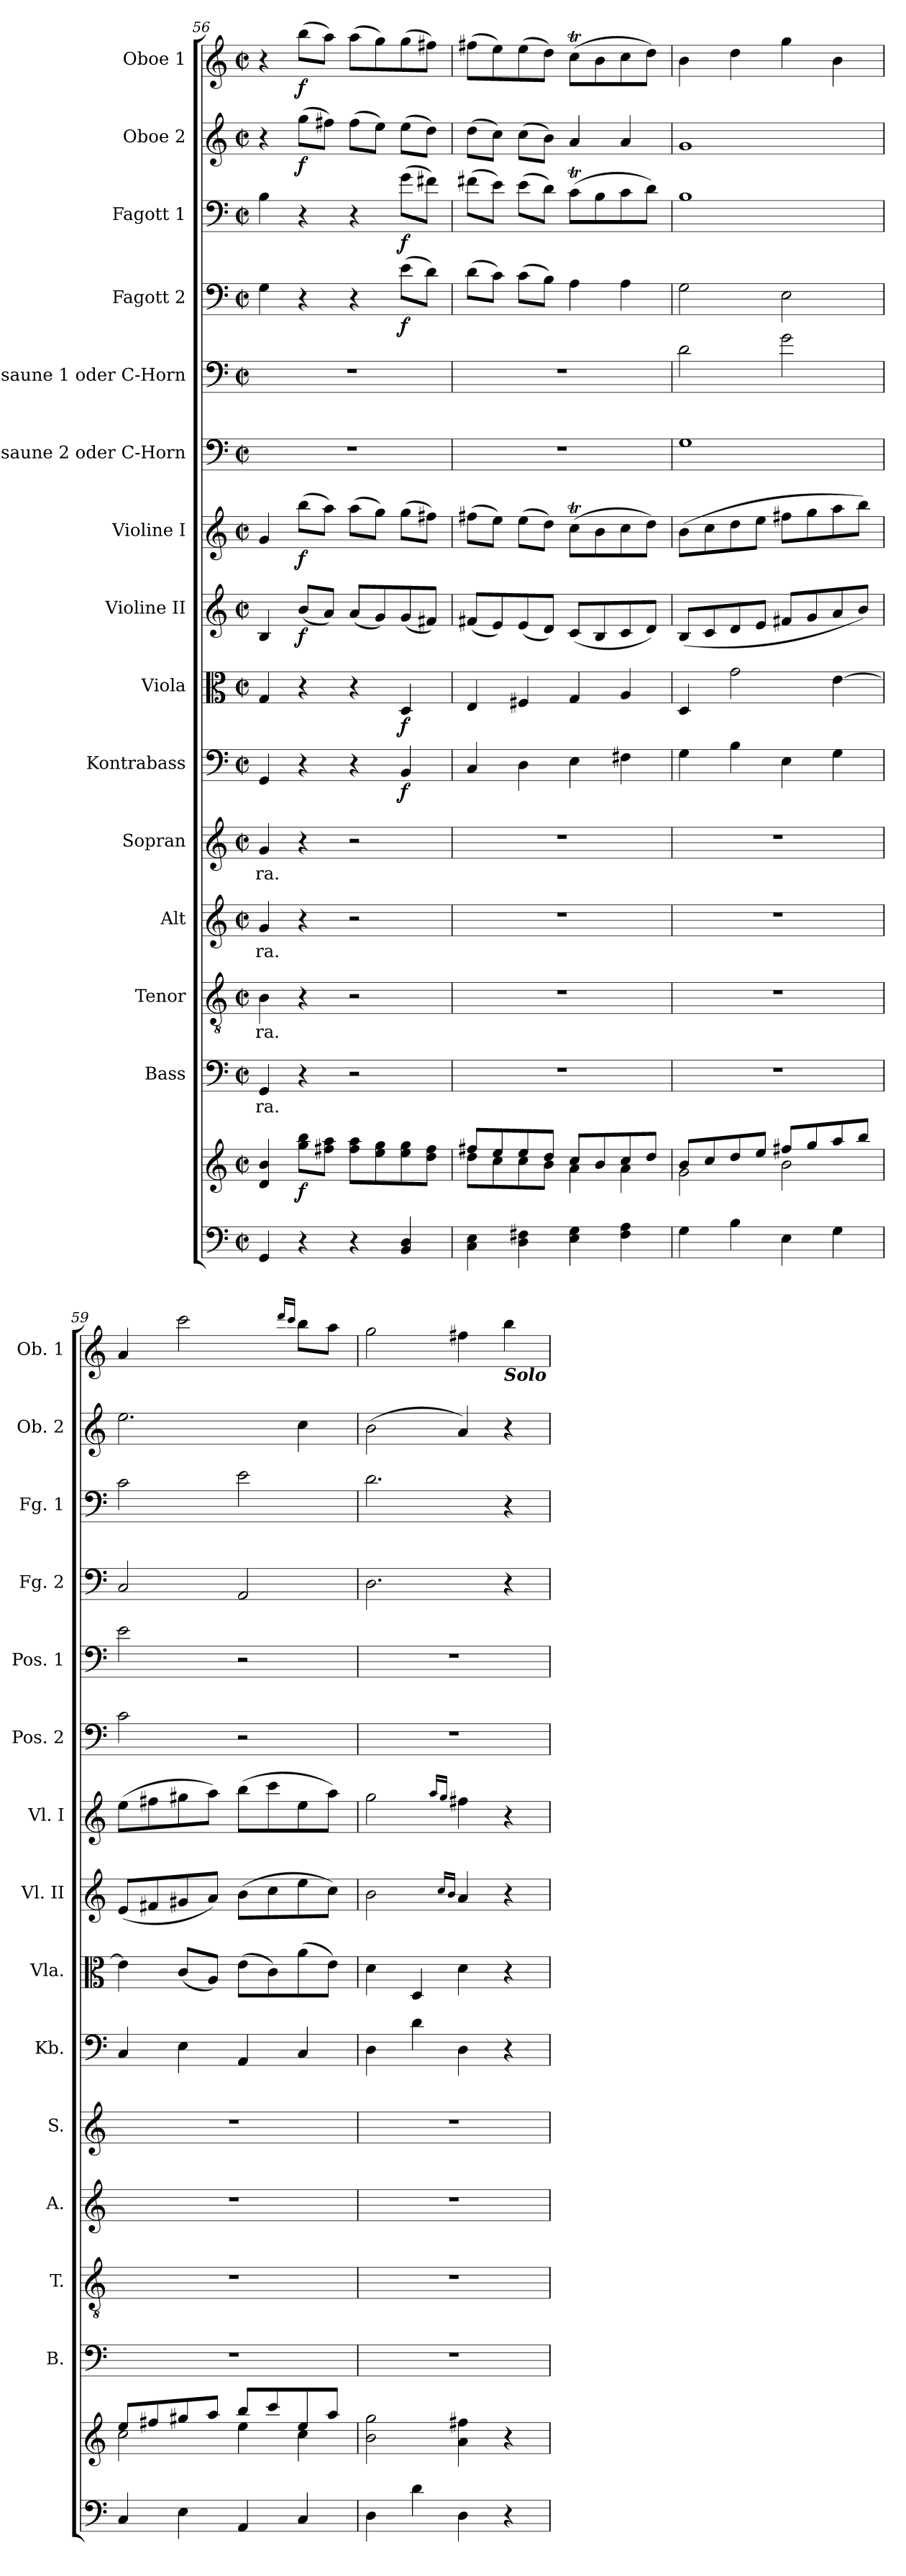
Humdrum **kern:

**kern	**kern	**dynam	**kern	**text	**kern	**text	**kern	**text	**kern	**text	**kern	**dynam	**kern	**dynam	**kern	**dynam	**kern	**dynam	**kern	**kern	**kern	**dynam	**kern	**dynam	**kern	**dynam	**kern	**dynam
*part15	*part15	*part15	*part14	*part14	*part13	*part13	*part12	*part12	*part11	*part11	*part10	*part10	*part9	*part9	*part8	*part8	*part7	*part7	*part6	*part5	*part4	*part4	*part3	*part3	*part2	*part2	*part1	*part1
*staff16	*staff15	*staff15/16	*staff14	*staff14	*staff13	*staff13	*staff12	*staff12	*staff11	*staff11	*staff10	*staff10	*staff9	*staff9	*staff8	*staff8	*staff7	*staff7	*staff6	*staff5	*staff4	*staff4	*staff3	*staff3	*staff2	*staff2	*staff1	*staff1
*	*	*	*I"Bass	*	*I"Tenor	*	*I"Alt	*	*I"Sopran	*	*I"Kontrabass	*	*I"Viola	*	*I"Violine II	*	*I"Violine I	*	*I"Posaune 2 oder C-Horn	*I"Posaune 1 oder C-Horn	*I"Fagott 2	*	*I"Fagott 1	*	*I"Oboe 2	*	*I"Oboe 1	*
*	*	*	*I'B.	*	*I'T.	*	*I'A.	*	*I'S.	*	*I'Kb.	*	*I'Vla.	*	*I'Vl. II	*	*I'Vl. I	*	*I'Pos. 2	*I'Pos. 1	*I'Fg. 2	*	*I'Fg. 1	*	*I'Ob. 2	*	*I'Ob. 1	*
*clefF4	*clefG2	*	*clefF4	*	*clefGv2	*	*clefG2	*	*clefG2	*	*clefF4	*	*clefC3	*	*clefG2	*	*clefG2	*	*clefF4	*clefF4	*clefF4	*	*clefF4	*	*clefG2	*	*clefG2	*
*	*	*	*	*	*	*	*	*	*	*	*ITrd7c12	*	*	*	*	*	*	*	*	*	*	*	*	*	*	*	*	*
*k[]	*k[]	*	*k[]	*	*k[]	*	*k[]	*	*k[]	*	*k[]	*	*k[]	*	*k[]	*	*k[]	*	*k[]	*k[]	*k[]	*	*k[]	*	*k[]	*	*k[]	*
*C:	*C:	*	*C:	*	*C:	*	*C:	*	*C:	*	*C:	*	*C:	*	*C:	*	*C:	*	*C:	*C:	*C:	*	*C:	*	*C:	*	*C:	*
*M2/2	*M2/2	*	*M2/2	*	*M2/2	*	*M2/2	*	*M2/2	*	*M2/2	*	*M2/2	*	*M2/2	*	*M2/2	*	*M2/2	*M2/2	*M2/2	*	*M2/2	*	*M2/2	*	*M2/2	*
*met(c|)	*met(c|)	*	*met(c|)	*	*met(c|)	*	*met(c|)	*	*met(c|)	*	*met(c|)	*	*met(c|)	*	*met(c|)	*	*met(c|)	*	*met(c|)	*met(c|)	*met(c|)	*	*met(c|)	*	*met(c|)	*	*met(c|)	*
=56	=56	=56	=56	=56	=56	=56	=56	=56	=56	=56	=56	=56	=56	=56	=56	=56	=56	=56	=56	=56	=56	=56	=56	=56	=56	=56	=56	=56
!	!	!	!	!LO:LY:b	!	!LO:LY:b	!	!LO:LY:b	!	!LO:LY:b	!	!	!	!	!	!	!	!	!	!	!	!	!	!	!	!	!	!
4GG/	4d/ 4b/	.	4GG/	-ra.	4B\	-ra.	4g/	-ra.	4g/	-ra.	4GGG/	.	4G/	.	4B/	.	4g/	.	1r	1r	4G\	.	4B\	.	4r	.	4r	.
!	!	!LO:DY:b	!	!	!	!	!	!	!	!	!	!	!	!	!	!LO:DY:b	!	!LO:DY:b	!	!	!	!	!	!	!	!LO:DY:b	!	!LO:DY:b
4r	8gg\ 8bb\L	f	4r	.	4r	.	4r	.	4r	.	4r	.	4r	.	(<8b/L	f	(>8bb\L	f	.	.	4r	.	4r	.	(>8gg\L	f	(>8bb\L	f
.	8ff#X\ 8aa\J	.	.	.	.	.	.	.	.	.	.	.	.	.	8a/J)	.	8aa\J)	.	.	.	.	.	.	.	8ff#X\J)	.	8aa\J)	.
4r	8ff#\ 8aa\L	.	2r	.	2r	.	2r	.	2r	.	4r	.	4r	.	(<8a/L	.	(>8aa\L	.	.	.	4r	.	4r	.	(>8ff#\L	.	(>8aa\L	.
.	8ee\ 8gg\	.	.	.	.	.	.	.	.	.	.	.	.	.	8g/)	.	8gg\J)	.	.	.	.	.	.	.	8ee\J)	.	8gg\)	.
!	!	!	!	!	!	!	!	!	!	!	!	!LO:DY:b	!	!LO:DY:b	!	!	!	!	!	!	!	!LO:DY:b	!	!LO:DY:b	!	!	!	!
4BB/ 4D/	8ee\ 8gg\	.	.	.	.	.	.	.	.	.	4BBB/	f	4D/	f	(<8g/	.	(>8gg\L	.	.	.	(>8e\L	f	(>8g\L	f	(>8ee\L	.	(>8gg\	.
.	8dd\ 8ff#\J	.	.	.	.	.	.	.	.	.	.	.	.	.	8f#X/J)	.	8ff#X\J)	.	.	.	8d\J)	.	8f#X\J)	.	8dd\J)	.	8ff#X\J)	.
=57	=57	=57	=57	=57	=57	=57	=57	=57	=57	=57	=57	=57	=57	=57	=57	=57	=57	=57	=57	=57	=57	=57	=57	=57	=57	=57	=57	=57
*	*^	*	*	*	*	*	*	*	*	*	*	*	*	*	*	*	*	*	*	*	*	*	*	*	*	*	*	*
4C\ 4E\	8ff#X/L	8dd\L	.	1r	.	1r	.	1r	.	1r	.	4CC/	.	4E/	.	(<8f#X/L	.	(>8ff#X\L	.	1r	1r	(>8d\L	.	(>8f#X\L	.	(>8dd\L	.	(>8ff#X\L	.
.	8ee/	8cc\	.	.	.	.	.	.	.	.	.	.	.	.	.	8e/)	.	8ee\J)	.	.	.	8c\J)	.	8e\J)	.	8cc\J)	.	8ee\)	.
4D\ 4F#X\	8ee/	8cc\	.	.	.	.	.	.	.	.	.	4DD\	.	4F#X/	.	(<8e/	.	(>8ee\L	.	.	.	(>8c\L	.	(>8e\L	.	(>8cc\L	.	(>8ee\	.
.	8dd/J	8b\J	.	.	.	.	.	.	.	.	.	.	.	.	.	8d/J)	.	8dd\J)	.	.	.	8B\J)	.	8d\J)	.	8b\J)	.	8dd\J)	.
4E\ 4G\	8cc/L	4a\	.	.	.	.	.	.	.	.	.	4EE\	.	4G/	.	(<8c/L	.	(>8ccT\L	.	.	.	4A\	.	(>8cT\L	.	4a/	.	(>8ccT\L	.
.	8b/	.	.	.	.	.	.	.	.	.	.	.	.	.	.	8B/	.	8b\	.	.	.	.	.	8B\	.	.	.	8b\	.
4F#\ 4A\	8cc/	4a\	.	.	.	.	.	.	.	.	.	4FF#X\	.	4A/	.	8c/	.	8cc\	.	.	.	4A\	.	8c\	.	4a/	.	8cc\	.
.	8dd/J	.	.	.	.	.	.	.	.	.	.	.	.	.	.	8d/J)	.	8dd\J)	.	.	.	.	.	8d\J)	.	.	.	8dd\J)	.
=58	=58	=58	=58	=58	=58	=58	=58	=58	=58	=58	=58	=58	=58	=58	=58	=58	=58	=58	=58	=58	=58	=58	=58	=58	=58	=58	=58	=58	=58
4G\	8b/L	2g\	.	1r	.	1r	.	1r	.	1r	.	4GG\	.	4D/	.	(<8B/L	.	(>8b\L	.	1G	2d\	2G\	.	1B	.	1g	.	4b\	.
.	8cc/	.	.	.	.	.	.	.	.	.	.	.	.	.	.	8c/	.	8cc\	.	.	.	.	.	.	.	.	.	.	.
4B\	8dd/	.	.	.	.	.	.	.	.	.	.	4BB\	.	2g\	.	8d/	.	8dd\	.	.	.	.	.	.	.	.	.	4dd\	.
.	8ee/J	.	.	.	.	.	.	.	.	.	.	.	.	.	.	8e/J	.	8ee\J	.	.	.	.	.	.	.	.	.	.	.
4E\	8ff#X/L	2b\	.	.	.	.	.	.	.	.	.	4EE\	.	.	.	8f#X/L	.	8ff#X\L	.	.	2g\	2E\	.	.	.	.	.	4gg\	.
.	8gg/	.	.	.	.	.	.	.	.	.	.	.	.	.	.	8g/	.	8gg\	.	.	.	.	.	.	.	.	.	.	.
4G\	8aa/	.	.	.	.	.	.	.	.	.	.	4GG\	.	[4e\	.	8a/	.	8aa\	.	.	.	.	.	.	.	.	.	4b\	.
.	8bb/J	.	.	.	.	.	.	.	.	.	.	.	.	.	.	8b/J)	.	8bb\J)	.	.	.	.	.	.	.	.	.	.	.
=59	=59	=59	=59	=59	=59	=59	=59	=59	=59	=59	=59	=59	=59	=59	=59	=59	=59	=59	=59	=59	=59	=59	=59	=59	=59	=59	=59	=59	=59
4C/	8ee/L	2cc\	.	1r	.	1r	.	1r	.	1r	.	4CC/	.	4e\]	.	(<8e/L	.	(>8ee\L	.	2c\	2e\	2C/	.	2c\	.	2.ee\	.	4a/	.
.	8ff#X/	.	.	.	.	.	.	.	.	.	.	.	.	.	.	8f#X/	.	8ff#X\	.	.	.	.	.	.	.	.	.	.	.
4E\	8gg#X/	.	.	.	.	.	.	.	.	.	.	4EE\	.	(<8c/L	.	8g#X/	.	8gg#X\	.	.	.	.	.	.	.	.	.	2ccc\	.
.	8aa/J	.	.	.	.	.	.	.	.	.	.	.	.	8A/J)	.	8a/J)	.	8aa\J)	.	.	.	.	.	.	.	.	.	.	.
4AA/	8bb/L	4ee\	.	.	.	.	.	.	.	.	.	4AAA/	.	(>8e\L	.	(>8b\L	.	(>8bb\L	.	2r	2r	2AA/	.	2e\	.	.	.	.	.
.	8ccc/	.	.	.	.	.	.	.	.	.	.	.	.	8c\)	.	8cc\	.	8ccc\	.	.	.	.	.	.	.	.	.	.	.
.	.	.	.	.	.	.	.	.	.	.	.	.	.	.	.	.	.	.	.	.	.	.	.	.	.	.	.	16qddd/LL	.
.	.	.	.	.	.	.	.	.	.	.	.	.	.	.	.	.	.	.	.	.	.	.	.	.	.	.	.	16qccc/JJ	.
4C/	8ee/	4cc\	.	.	.	.	.	.	.	.	.	4CC/	.	(>8a\	.	8ee\	.	8ee\	.	.	.	.	.	.	.	4cc\	.	8bb\L	.
.	8aa/J	.	.	.	.	.	.	.	.	.	.	.	.	8e\J)	.	8cc\J)	.	8aa\J)	.	.	.	.	.	.	.	.	.	8aa\J	.
*	*v	*v	*	*	*	*	*	*	*	*	*	*	*	*	*	*	*	*	*	*	*	*	*	*	*	*	*	*	*
=60	=60	=60	=60	=60	=60	=60	=60	=60	=60	=60	=60	=60	=60	=60	=60	=60	=60	=60	=60	=60	=60	=60	=60	=60	=60	=60	=60	=60
4D\	2b\ 2gg\	.	1r	.	1r	.	1r	.	1r	.	4DD\	.	4d\	.	2b\	.	2gg\	.	1r	1r	2.D\	.	2.d\	.	(>2b\	.	2gg\	.
4d\	.	.	.	.	.	.	.	.	.	.	4D\	.	4D/	.	.	.	.	.	.	.	.	.	.	.	.	.	.	.
.	.	.	.	.	.	.	.	.	.	.	.	.	.	.	16qcc/LL	.	16qaa/LL	.	.	.	.	.	.	.	.	.	.	.
.	.	.	.	.	.	.	.	.	.	.	.	.	.	.	16qb/JJ	.	16qgg/JJ	.	.	.	.	.	.	.	.	.	.	.
4D\	4a\ 4ff#X\	.	.	.	.	.	.	.	.	.	4DD\	.	4d\	.	4a/	.	4ff#X\	.	.	.	.	.	.	.	4a/)	.	4ff#X\	.
!	!	!	!	!	!	!	!	!	!	!	!	!	!	!	!	!	!	!	!	!	!	!	!	!	!	!	!LO:TX:b:Bi:t=Solo	!
4r	4r	.	.	.	.	.	.	.	.	.	4r	.	4r	.	4r	.	4r	.	.	.	4r	.	4r	.	4r	.	4bb\	.
=	=	=	=	=	=	=	=	=	=	=	=	=	=	=	=	=	=	=	=	=	=	=	=	=	=	=	=	=
*-	*-	*-	*-	*-	*-	*-	*-	*-	*-	*-	*-	*-	*-	*-	*-	*-	*-	*-	*-	*-	*-	*-	*-	*-	*-	*-	*-	*-
